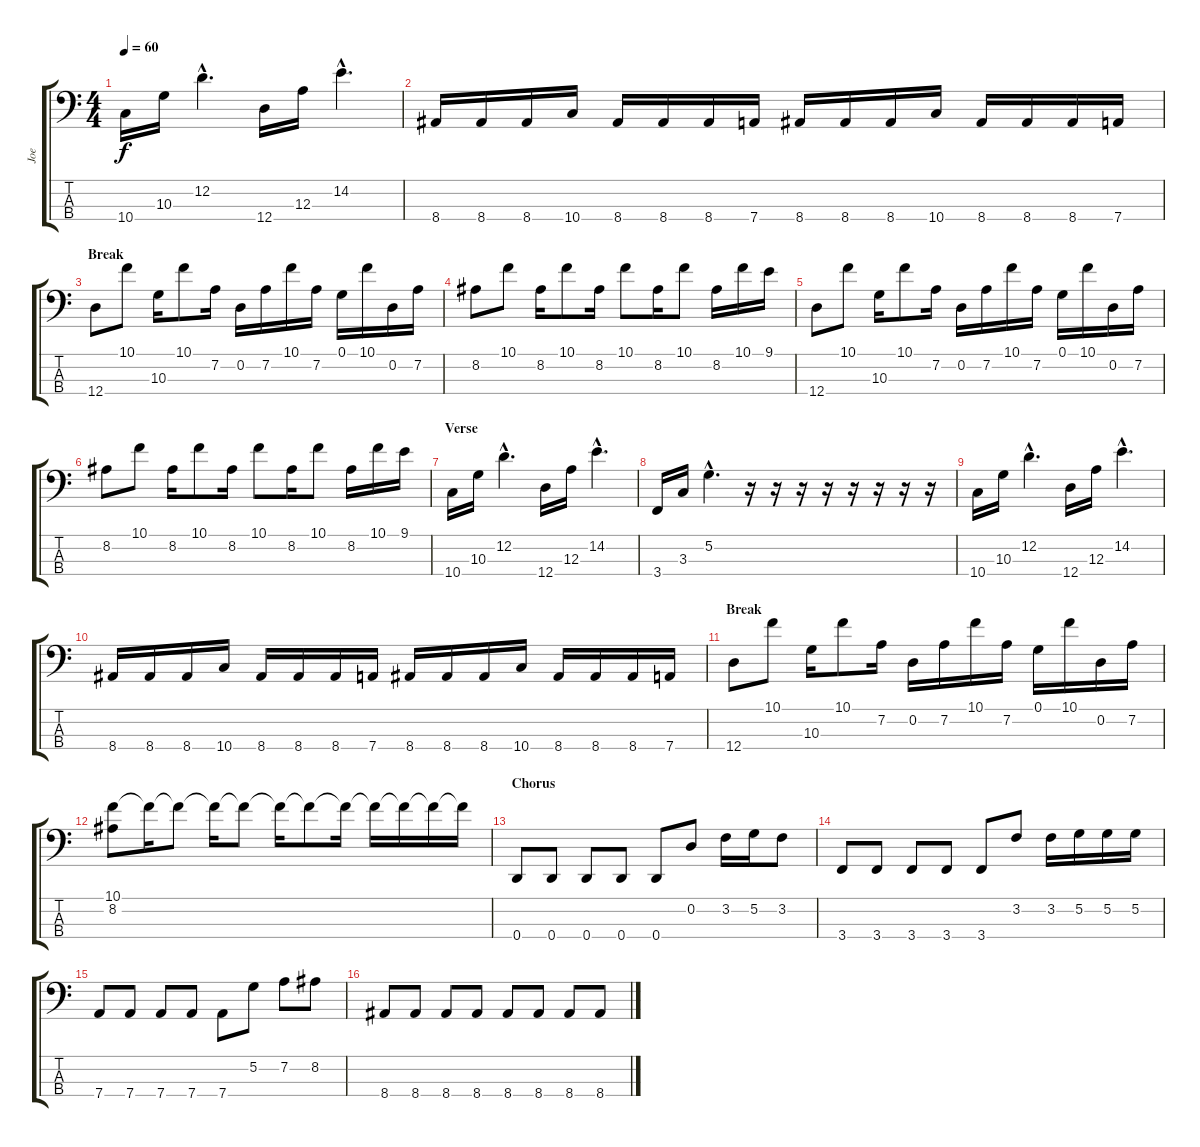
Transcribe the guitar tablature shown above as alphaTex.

\track ("Joe" "Joe") {instrument electricbasspick}
\staff {score tabs}
\tuning (G2 D2 A1 D1) {hide}
\ts (4 4)
\tempo 60
\clef f4
\ks c
10.4.16{dy f} 10.3.16 12.2{hac}.4{d} 12.4.16 12.3.16 14.2{hac}.4{d} |
8.4.16 8.4.16 8.4.16 10.4.16 8.4.16 8.4.16 8.4.16 7.4.16 8.4.16 8.4.16 8.4.16 10.4.16 8.4.16 8.4.16 8.4.16 7.4.16 |
\section ("" "Break")
12.4.8 10.1.8 10.3.16 10.1.8 7.2.16 0.2.16 7.2.16 10.1.16 7.2.16 0.1.16 10.1.16 0.2.16 7.2.16 |
8.2.8 10.1.8 8.2.16 10.1.8 8.2.16 10.1.8 8.2.16 10.1.8 8.2.16 10.1.16 9.1.16 |
12.4.8 10.1.8 10.3.16 10.1.8 7.2.16 0.2.16 7.2.16 10.1.16 7.2.16 0.1.16 10.1.16 0.2.16 7.2.16 |
8.2.8 10.1.8 8.2.16 10.1.8 8.2.16 10.1.8 8.2.16 10.1.8 8.2.16 10.1.16 9.1.16 |
\section ("" "Verse")
10.4.16 10.3.16 12.2{hac}.4{d} 12.4.16 12.3.16 14.2{hac}.4{d} |
3.4.16 3.3.16 5.2{hac}.4{d} r.16 r.16 r.16 r.16 r.16 r.16 r.16 r.16 |
10.4.16 10.3.16 12.2{hac}.4{d} 12.4.16 12.3.16 14.2{hac}.4{d} |
8.4.16 8.4.16 8.4.16 10.4.16 8.4.16 8.4.16 8.4.16 7.4.16 8.4.16 8.4.16 8.4.16 10.4.16 8.4.16 8.4.16 8.4.16 7.4.16 |
\section ("" "Break")
12.4.8 10.1.8 10.3.16 10.1.8 7.2.16 0.2.16 7.2.16 10.1.16 7.2.16 0.1.16 10.1.16 0.2.16 7.2.16 |
(10.1 8.2).8 10.1{t}.16 10.1{t}.8 10.1{t}.16 10.1{t}.8 10.1{t}.16 10.1{t}.8 10.1{t}.16 10.1{t}.16 10.1{t}.16 10.1{t}.16 10.1{t}.16 |
\section ("" "Chorus")
0.4.8 0.4.8 0.4.8 0.4.8 0.4.8 0.2.8 3.2.16 5.2.16 3.2.8 |
3.4.8 3.4.8 3.4.8 3.4.8 3.4.8 3.2.8 3.2.16 5.2.16 5.2.16 5.2.16 |
7.4.8 7.4.8 7.4.8 7.4.8 7.4.8 5.2.8 7.2.8 8.2.8 |
8.4.8 8.4.8 8.4.8 8.4.8 8.4.8 8.4.8 8.4.8 8.4.8
